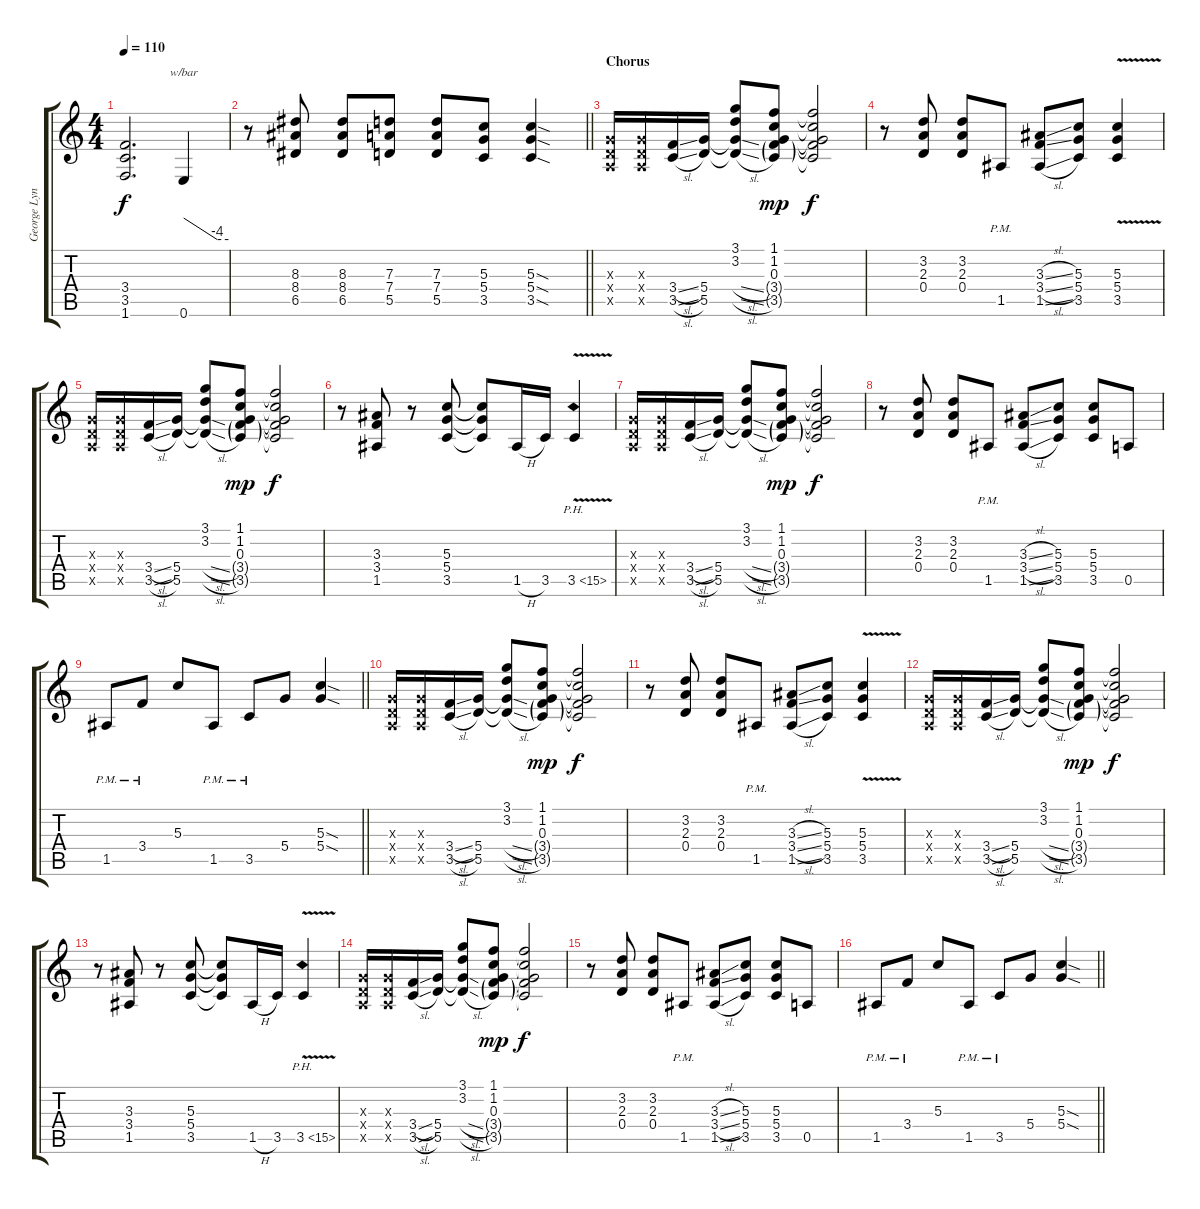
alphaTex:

\track ("George Lynch Rhytym" "George Lyn") {instrument distortionguitar}
\staff {score tabs}
\tuning (E4 B3 G3 D3 A2 E2) {hide}
\ts (4 4)
\tempo 110
\clef g2
\ks c
(3.4{t} 3.5{t} 1.6{t}).2{d dy f} 0.6.4{tbe (custom default 0 0 45 -16 60 -16)} |
\barLineRight lightlight
r.8 (8.3 8.4 6.5).8 (8.3 8.4 6.5).8 (7.3 7.4 5.5).8 (7.3 7.4 5.5).8 (5.3 5.4 3.5).8 (5.3{sod} 5.4{sod} 3.5{sod}).4 |
\section ("" "Chorus")
(0.3{x} 0.4{x} 0.5{x}).16 (0.3{x} 0.4{x} 0.5{x}).16 (3.4{sl} 3.5{sl}).16 (5.4 5.5).16 (3.1 3.2 5.4{sl t} 5.5{sl t}).8 (1.1 1.2 0.3 3.4{g} 3.5{g}).8{dy mp} (1.1{t} 1.2{t} 0.3{t} 3.4{t} 3.5{t}).2{dy f} |
r.8 (3.2 2.3 0.4).8 (3.2 2.3 0.4).8 1.5{pm}.8 (3.3{sl} 3.4{sl} 1.5{sl}).8 (5.3 5.4 3.5).8 (5.3 5.4 3.5{v}).4 |
(0.3{x} 0.4{x} 0.5{x}).16 (0.3{x} 0.4{x} 0.5{x}).16 (3.4{sl} 3.5{sl}).16 (5.4 5.5).16 (3.1 3.2 5.4{sl t} 5.5{sl t}).8 (1.1 1.2 0.3 3.4{g} 3.5{g}).8{dy mp} (1.1{t} 1.2{t} 0.3{t} 3.4{t} 3.5{t}).2{dy f} |
r.8 (3.3 3.4 1.5).8 r.8 (5.3 5.4 3.5).8 (5.3{t} 5.4{t} 3.5{t}).8 1.5{h}.16 3.5.16 3.5{ph 12 v}.4 |
(0.3{x} 0.4{x} 0.5{x}).16 (0.3{x} 0.4{x} 0.5{x}).16 (3.4{sl} 3.5{sl}).16 (5.4 5.5).16 (3.1 3.2 5.4{sl t} 5.5{sl t}).8 (1.1 1.2 0.3 3.4{g} 3.5{g}).8{dy mp} (1.1{t} 1.2{t} 0.3{t} 3.4{t} 3.5{t}).2{dy f} |
r.8 (3.2 2.3 0.4).8 (3.2 2.3 0.4).8 1.5{pm}.8 (3.3{sl} 3.4{sl} 1.5{sl}).8 (5.3 5.4 3.5).8 (5.3 5.4 3.5).8 0.5.8 |
\barLineRight lightlight
1.5{pm}.8 3.4{pm}.8 5.3.8 1.5{pm}.8 3.5{pm}.8 5.4.8 (5.3{sod} 5.4{sod}).4 |
(0.3{x} 0.4{x} 0.5{x}).16 (0.3{x} 0.4{x} 0.5{x}).16 (3.4{sl} 3.5{sl}).16 (5.4 5.5).16 (3.1 3.2 5.4{sl t} 5.5{sl t}).8 (1.1 1.2 0.3 3.4{g} 3.5{g}).8{dy mp} (1.1{t} 1.2{t} 0.3{t} 3.4{t} 3.5{t}).2{dy f} |
r.8 (3.2 2.3 0.4).8 (3.2 2.3 0.4).8 1.5{pm}.8 (3.3{sl} 3.4{sl} 1.5{sl}).8 (5.3 5.4 3.5).8 (5.3 5.4 3.5{v}).4 |
(0.3{x} 0.4{x} 0.5{x}).16 (0.3{x} 0.4{x} 0.5{x}).16 (3.4{sl} 3.5{sl}).16 (5.4 5.5).16 (3.1 3.2 5.4{sl t} 5.5{sl t}).8 (1.1 1.2 0.3 3.4{g} 3.5{g}).8{dy mp} (1.1{t} 1.2{t} 0.3{t} 3.4{t} 3.5{t}).2{dy f} |
r.8 (3.3 3.4 1.5).8 r.8 (5.3 5.4 3.5).8 (5.3{t} 5.4{t} 3.5{t}).8 1.5{h}.16 3.5.16 3.5{ph 12 v}.4 |
(0.3{x} 0.4{x} 0.5{x}).16 (0.3{x} 0.4{x} 0.5{x}).16 (3.4{sl} 3.5{sl}).16 (5.4 5.5).16 (3.1 3.2 5.4{sl t} 5.5{sl t}).8 (1.1 1.2 0.3 3.4{g} 3.5{g}).8{dy mp} (1.1{t} 1.2{t} 0.3{t} 3.4{t} 3.5{t}).2{dy f} |
r.8 (3.2 2.3 0.4).8 (3.2 2.3 0.4).8 1.5{pm}.8 (3.3{sl} 3.4{sl} 1.5{sl}).8 (5.3 5.4 3.5).8 (5.3 5.4 3.5).8 0.5.8 |
\barLineRight lightlight
1.5{pm}.8 3.4{pm}.8 5.3.8 1.5{pm}.8 3.5{pm}.8 5.4.8 (5.3{sod} 5.4{sod}).4
